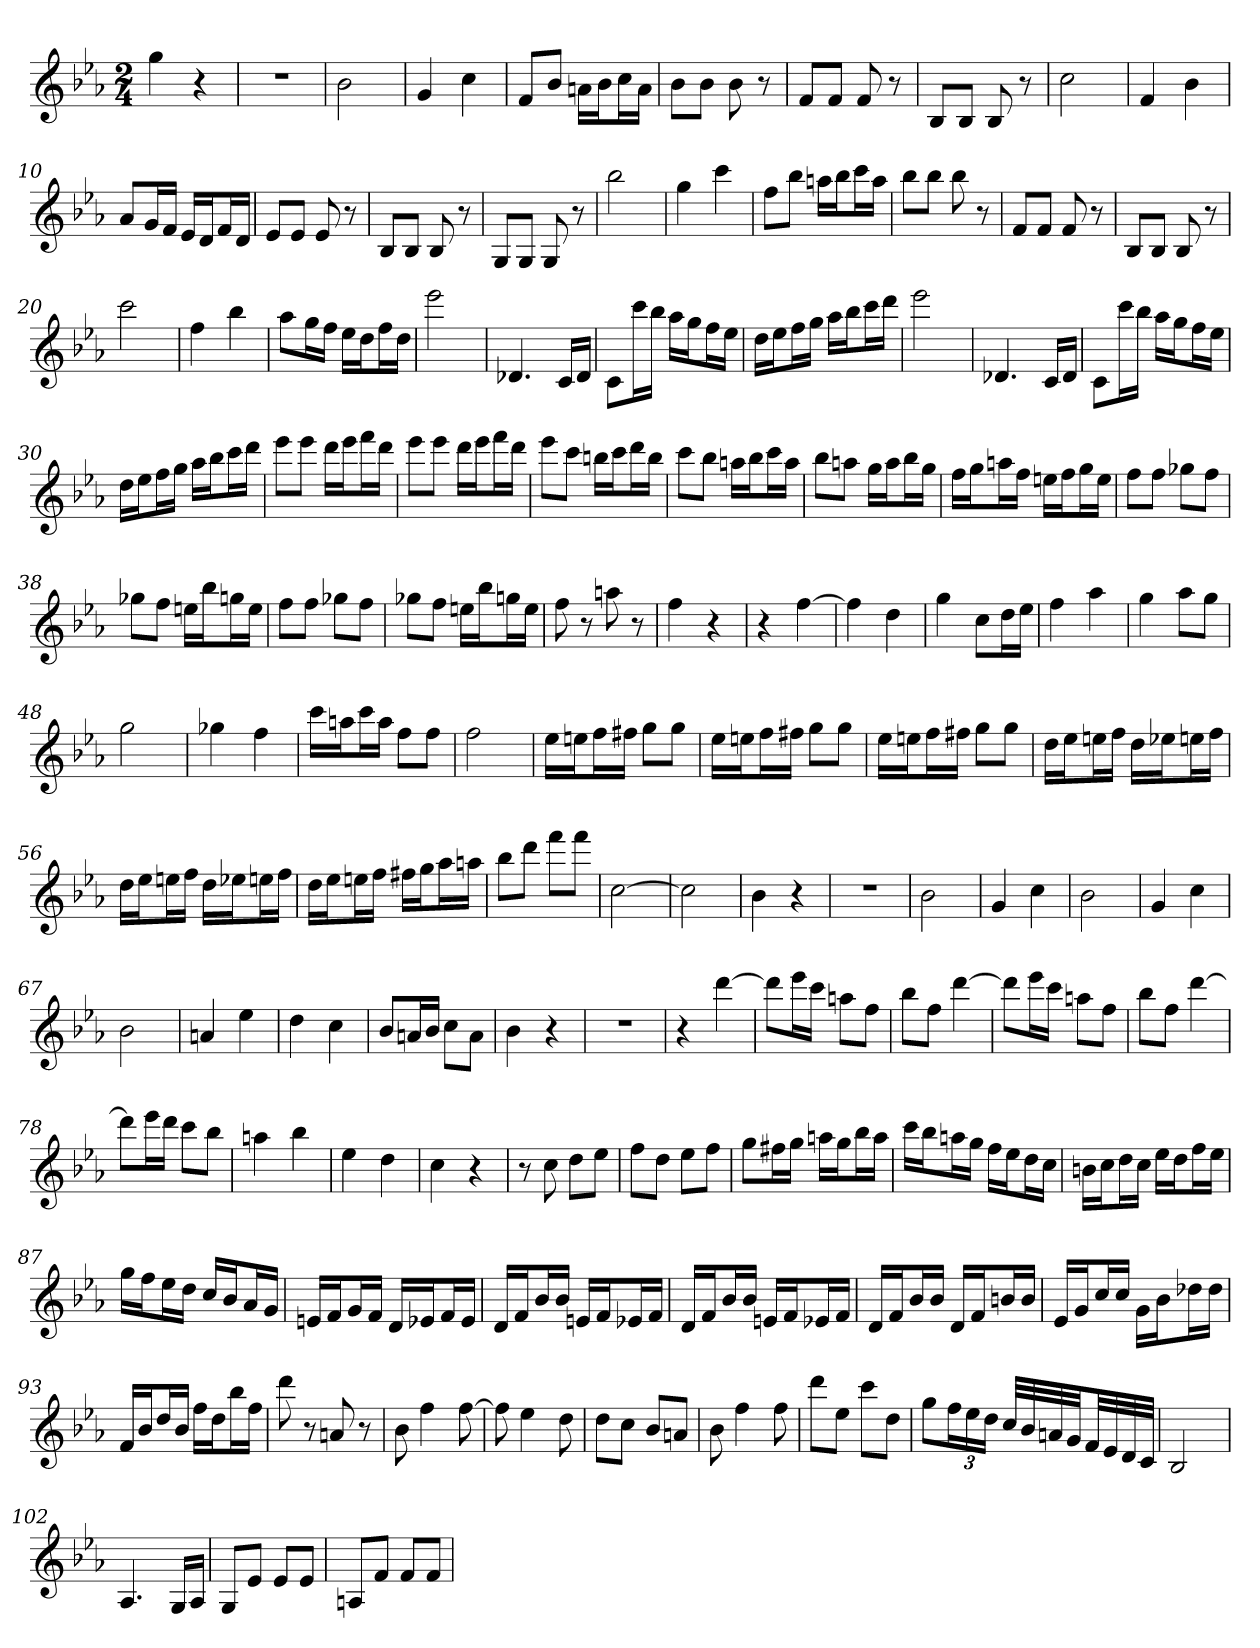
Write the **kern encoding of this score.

**kern
*part1
*staff1
*k[b-e-a-]
*E-:
*M2/4
=
4gg
4r
=1
2r
=2
2b-
=3
4g
4cc
=4
8fL
8b-J
16anLL
16b-J
16ccL
16aJJ
=5
8b-L
8b-J
8b-
8r
=6
8fL
8fJ
8f
8r
=7
8B-L
8B-J
8B-
8r
=8
2cc
=9
4f
4b-
=10
8a-L
16gL
16fJJ
16e-LL
16dJ
16fL
16dJJ
=11
8e-L
8e-J
8e-
8r
=12
8B-L
8B-J
8B-
8r
=13
8GL
8GJ
8G
8r
=14
2bb-
=15
4gg
4ccc
=16
8ffL
8bb-J
16aanLL
16bb-J
16cccL
16aaJJ
=17
8bb-L
8bb-J
8bb-
8r
=18
8fL
8fJ
8f
8r
=19
8B-L
8B-J
8B-
8r
=20
2ccc
=21
4ff
4bb-
=22
8aa-L
16ggL
16ffJJ
16ee-LL
16ddJ
16ffL
16ddJJ
=23
2eee-
=24
4.d-X
16cLL
16d-JJ
=25
8cL
16cccL
16bb-JJ
16aa-LL
16ggJ
16ffL
16ee-JJ
=26
16ddLL
16ee-J
16ffL
16ggJJ
16aa-LL
16bb-J
16cccL
16dddJJ
=27
2eee-
=28
4.d-X
16cLL
16d-JJ
=29
8cL
16cccL
16bb-JJ
16aa-LL
16ggJ
16ffL
16ee-JJ
=30
16ddLL
16ee-J
16ffL
16ggJJ
16aa-LL
16bb-J
16cccL
16dddJJ
=31
8eee-L
8eee-J
16dddLL
16eee-J
16fffL
16dddJJ
=32
8eee-L
8eee-J
16dddLL
16eee-J
16fffL
16dddJJ
=33
8eee-L
8cccJ
16bbnLL
16cccJ
16dddL
16bbJJ
=34
8cccL
8bb-J
16aanLL
16bb-J
16cccL
16aaJJ
=35
8bb-L
8aanJ
16ggLL
16aaJ
16bb-L
16ggJJ
=36
16ffLL
16ggJ
16aanL
16ffJJ
16eenLL
16ffJ
16ggL
16eeJJ
=37
8ffL
8ffJ
8gg-XL
8ffJ
=38
8gg-XL
8ffJ
16eenLL
16bb-J
16ggnL
16eeJJ
=39
8ffL
8ffJ
8gg-XL
8ffJ
=40
8gg-XL
8ffJ
16eenLL
16bb-J
16ggnL
16eeJJ
=41
8ff
8r
8aan
8r
=42
4ff
4r
=43
4r
[4ff
=44
4ff]
4dd
=45
4gg
8ccL
16ddL
16ee-JJ
=46
4ff
4aa-
=47
4gg
8aa-L
8ggJ
=48
2gg
=49
4gg-X
4ff
=50
16cccLL
16aanJ
16cccL
16aaJJ
8ffL
8ffJ
=51
2ff
=52
16ee-LL
16eenJ
16ffL
16ff#XJJ
8ggL
8ggJ
=53
16ee-LL
16eenJ
16ffL
16ff#XJJ
8ggL
8ggJ
=54
16ee-LL
16eenJ
16ffL
16ff#XJJ
8ggL
8ggJ
=55
16ddLL
16ee-J
16eenL
16ffJJ
16ddLL
16ee-XJ
16eenL
16ffJJ
=56
16ddLL
16ee-J
16eenL
16ffJJ
16ddLL
16ee-XJ
16eenL
16ffJJ
=57
16ddLL
16ee-J
16eenL
16ffJJ
16ff#XLL
16ggJ
16aa-L
16aanJJ
=58
8bb-L
8dddJ
8fffL
8fffJ
=59
[2cc
=60
2cc]
=61
4b-
4r
=62
2r
=63
2b-
=64
4g
4cc
=65
2b-
=66
4g
4cc
=67
2b-
=68
4an
4ee-
=69
4dd
4cc
=70
8b-L
16anL
16b-JJ
8ccL
8aJ
=71
4b-
4r
=72
2r
=73
4r
[4ddd
=74
8dddL]
16eee-L
16cccJJ
8aanL
8ffJ
=75
8bb-L
8ffJ
[4ddd
=76
8dddL]
16eee-L
16cccJJ
8aanL
8ffJ
=77
8bb-L
8ffJ
[4ddd
=78
8dddL]
16eee-L
16dddJJ
8cccL
8bb-J
=79
4aan
4bb-
=80
4ee-
4dd
=81
4cc
4r
=82
8r
8cc
8ddL
8ee-J
=83
8ffL
8ddJ
8ee-L
8ffJ
=84
8ggL
16ff#XL
16ggJJ
16aanLL
16ggJ
16bb-L
16aaJJ
=85
16cccLL
16bb-J
16aanL
16ggJJ
16ffLL
16ee-J
16ddL
16ccJJ
=86
16bnLL
16ccJ
16ddL
16ccJJ
16ee-LL
16ddJ
16ffL
16ee-JJ
=87
16ggLL
16ffJ
16ee-L
16ddJJ
16ccLL
16b-J
16a-L
16gJJ
=88
16enLL
16fJ
16gL
16fJJ
16dLL
16e-XJ
16fL
16e-JJ
=89
16dLL
16fJ
16b-L
16b-JJ
16enLL
16fJ
16e-XL
16fJJ
=90
16dLL
16fJ
16b-L
16b-JJ
16enLL
16fJ
16e-XL
16fJJ
=91
16dLL
16fJ
16b-L
16b-JJ
16dLL
16fJ
16bnL
16bJJ
=92
16e-LL
16gJ
16ccL
16ccJJ
16gLL
16b-J
16dd-XL
16dd-JJ
=93
16fLL
16b-J
16ddL
16b-JJ
16ffLL
16ddJ
16bb-L
16ffJJ
=94
8ddd
8r
8an
8r
=95
8b-
4ff
[8ff
=96
8ff]
4ee-
8dd
=97
8ddL
8ccJ
8b-L
8anJ
=98
8b-
4ff
8ff
=99
8dddL
8ee-J
8cccL
8ddJ
=100
8ggL
24ffL
24ee-
24ddJJ
32ccLLL
32b-
32an
32gJJ
32fLL
32e-
32d
32cJJJ
=101
2B-
=102
4.A-
16GLL
16A-JJ
=103
8GL
8e-J
8e-L
8e-J
=104
8AnL
8fJ
8fL
8fJ
=
*-
